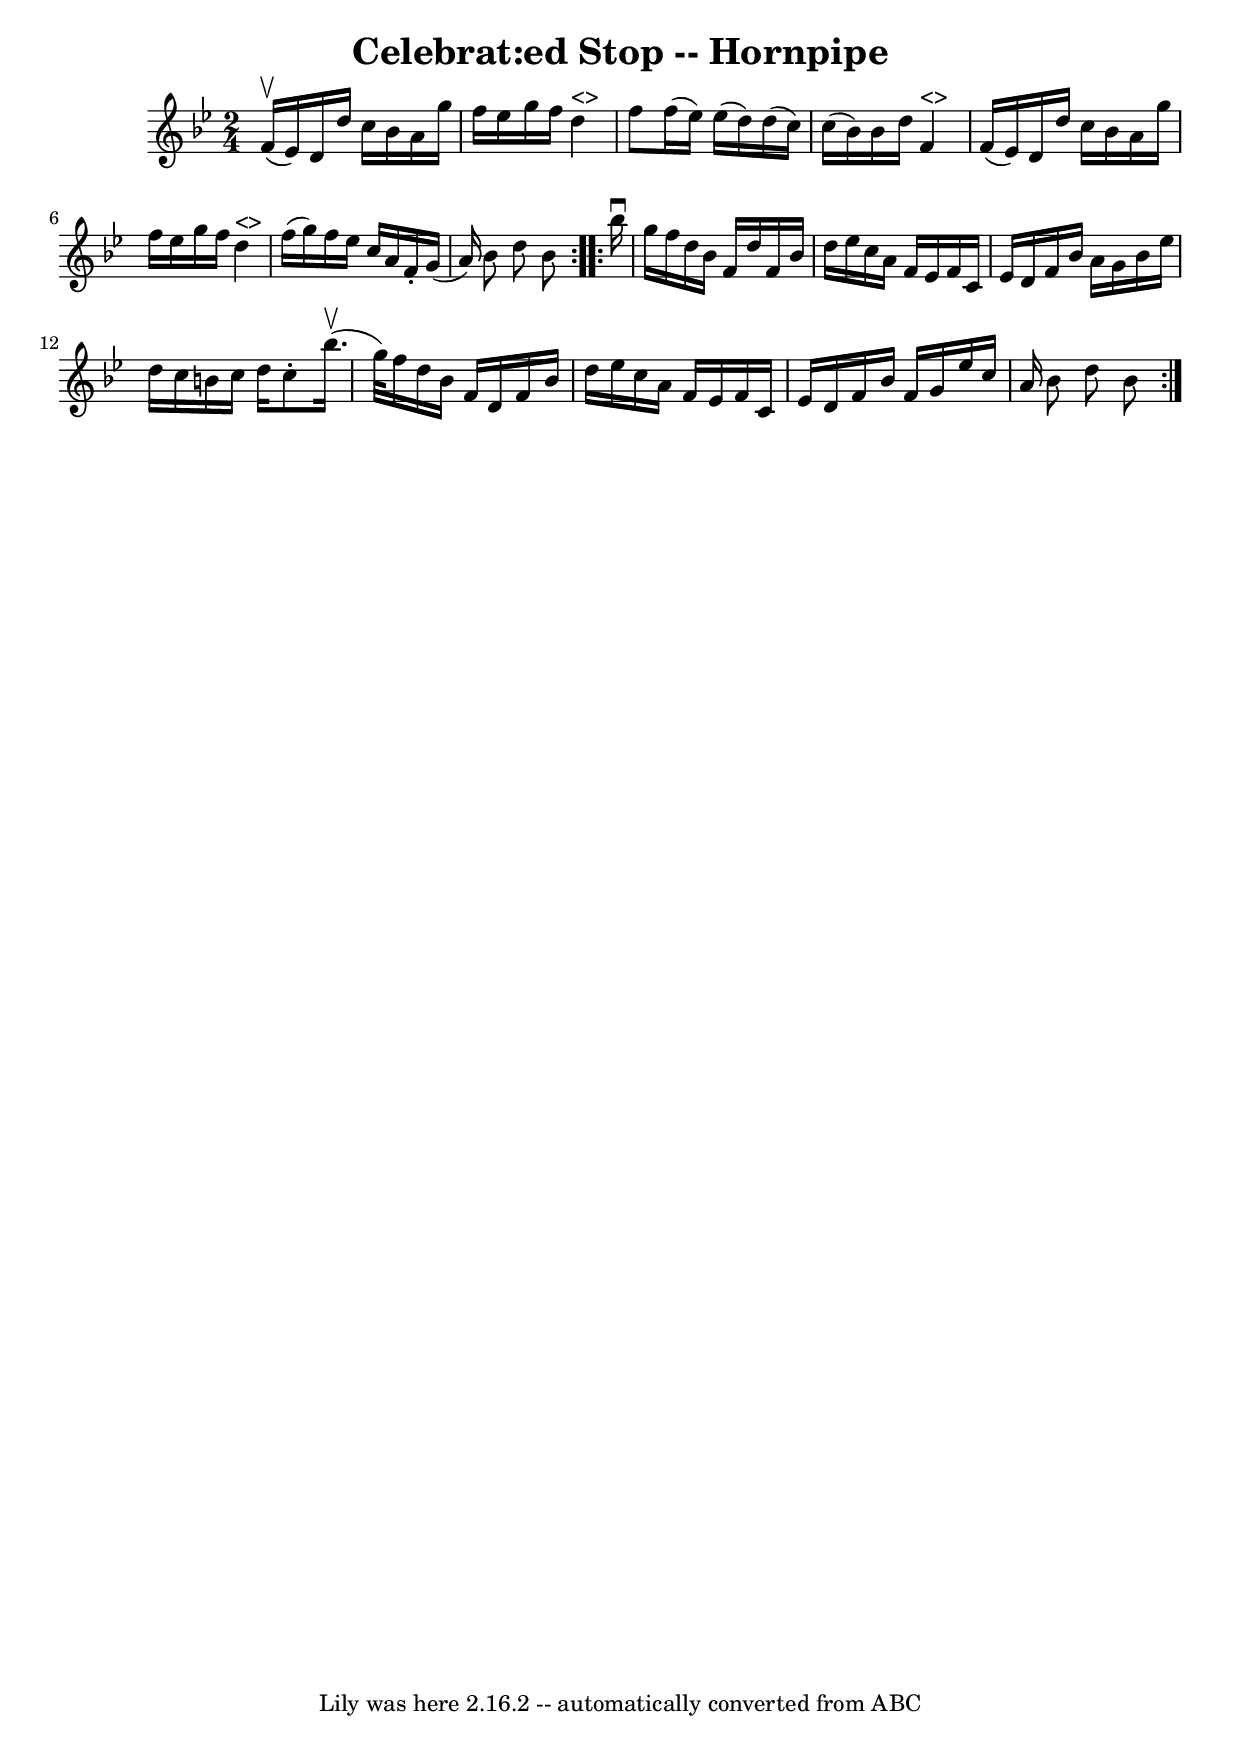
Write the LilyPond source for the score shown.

\version "2.16.2"
\include "Mammoth.ily"
\header {
	%% book = "Ryan's Mammoth Collection of Fiddle Tunes"
	crossRefNumber = "1"
	footnotes = ""
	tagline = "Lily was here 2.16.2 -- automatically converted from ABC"
	title = "Celebrat:ed Stop -- Hornpipe"
}
voicedefault =  {


\repeat volta 2 {
\time 2/4 
\key bes \major f'16 (^\upbow ees'16)   |
 d'16    
d''16 c''16 bes'16 a'16 g''16 f''16 ees''16    |
   
g''16 f''16 d''4^"<>" f''8    |
 f''16 (ees''16)   
ees''16 (d''16) d''16 (c''16) c''16 (bes'16)   |
   
bes'16 d''16 f'4^"<>" f'16 (ees'16)   |
 d'16    
d''16 c''16 bes'16 a'16 g''16 f''16 ees''16    |
   
g''16 f''16 d''4^"<>" f''16 (g''16)   |
 f''16    
ees''16 c''16 a'16 f'16 -. g'16 (a'16) bes'8 d''8    
bes'8    }     \repeat volta 2 { bes''16^\downbow g''16    |
   
f''16 d''16 bes'16 f'16 d''16 f'16 bes'16 d''16    
|
 ees''16 c''16 a'16 f'16 ees'16 f'16 c'16 ees'16 
   |
 d'16 f'16 bes'16 a'16 g'16 bes'16 ees''16    
d''16    |
 c''16 b'16 c''16 d''16 c''8 -. bes''16. 
(^\upbow g''32)   |
 f''16 d''16 bes'16 f'16 d'16    
f'16 bes'16 d''16    |
 ees''16 c''16 a'16 f'16    
ees'16 f'16 c'16 ees'16    |
 d'16 f'16 bes'16 f'16   
 g'16 ees''16 c''16 a'16    |
 bes'8 d''8 bes'8    }   
}

\score{
    <<

	\context Staff="default"
	{
	    \voicedefault 
	}

    >>
	\layout {
	}
	\midi {}
}
